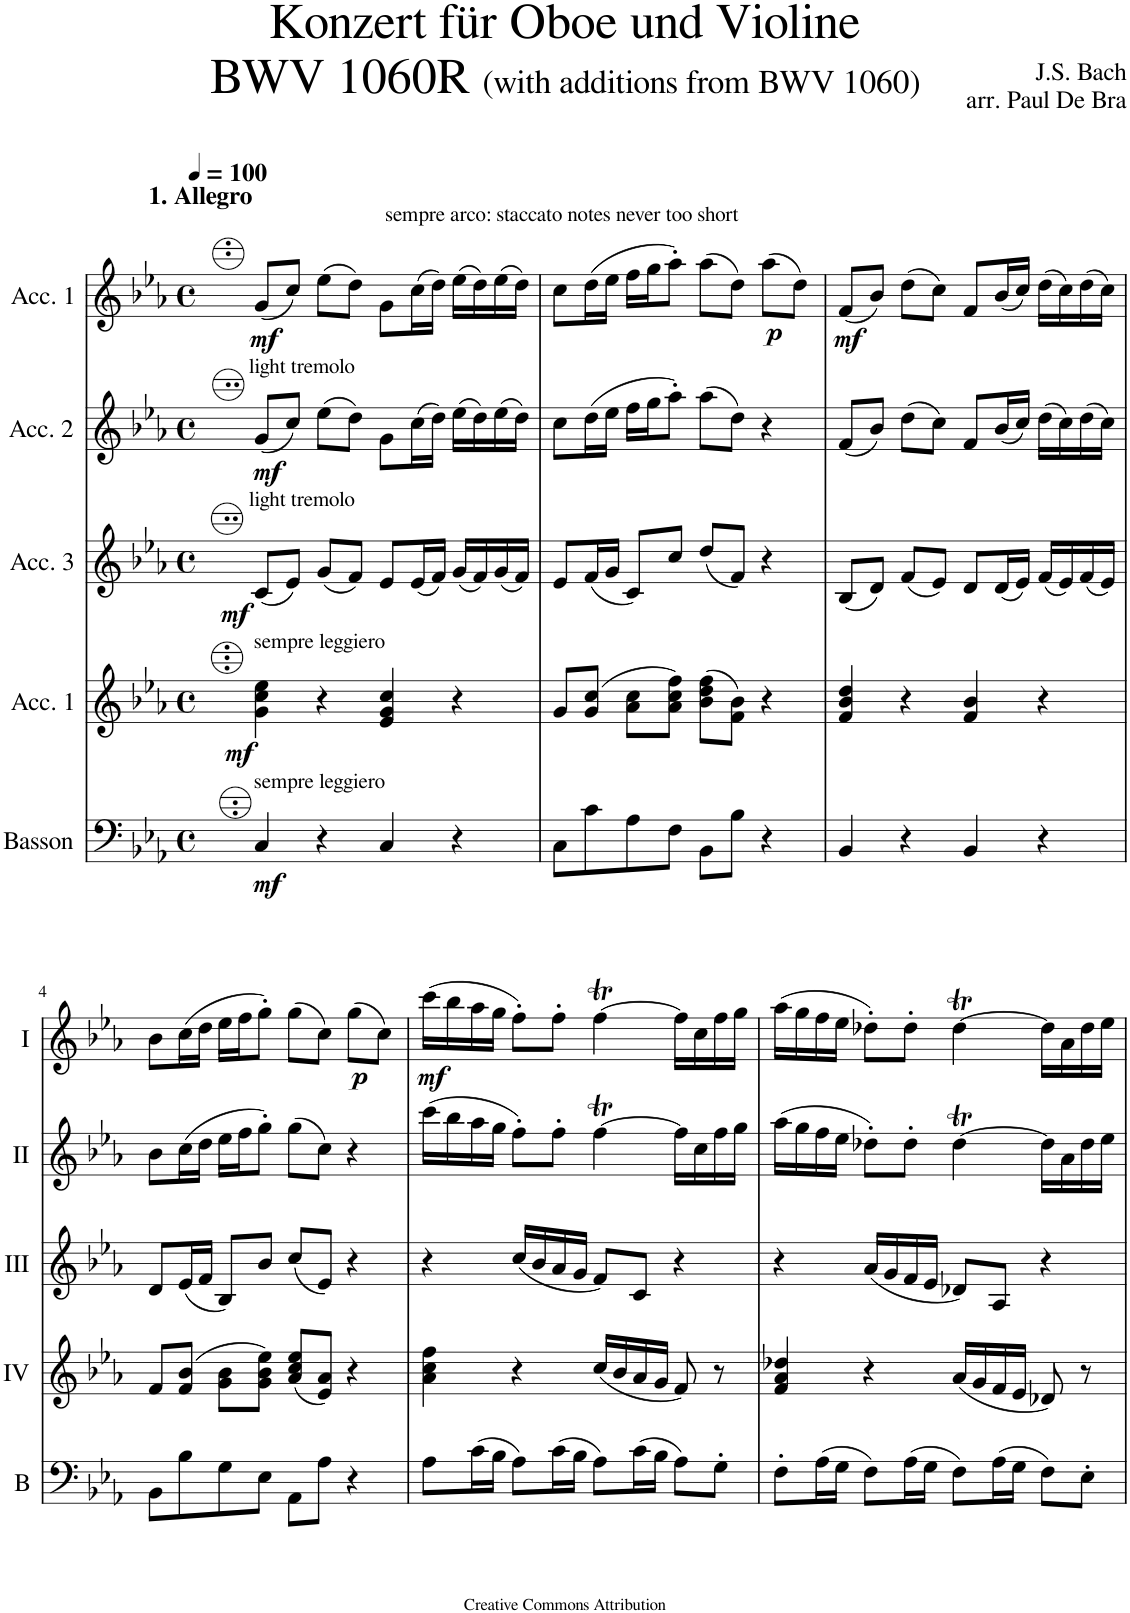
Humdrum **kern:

**kern	**dynam	**kern	**dynam	**kern	**dynam	**kern	**dynam	**kern	**dynam
*part5	*part5	*part4	*part4	*part3	*part3	*part2	*part2	*part1	*part1
*staff5	*staff5	*staff4	*staff4	*staff3	*staff3	*staff2	*staff2	*staff1	*staff1
*I"Basson	*	*I"Acc. 1	*	*I"Acc. 3	*	*I"Acc. 2	*	*I"Acc. 1	*
*I'B	*	*	*	*	*	*	*	*	*
*clefF4	*	*clefG2	*	*clefG2	*	*clefG2	*	*clefG2	*
*Trd7c12	*	*Trd7c12	*	*	*	*	*	*	*
*k[b-e-a-]	*	*k[b-e-a-]	*	*k[b-e-a-]	*	*k[b-e-a-]	*	*k[b-e-a-]	*
*M4/4	*	*M4/4	*	*M4/4	*	*M4/4	*	*M4/4	*
*met(c)	*	*met(c)	*	*met(c)	*	*met(c)	*	*met(c)	*
*MM100	*	*MM100	*	*MM100	*	*MM100	*	*MM100	*
=1	=1	=1	=1	=1	=1	=1	=1	=1	=1
!	!	!	!	!	!	!	!	!LO:TX:a:B:t=1. Allegro	!
!	!	!	!	!	!	!	!	!LO:TX:a:t=sempre arco&colon; staccato notes never too short	!
!	!	!	!	!	!	!LO:TX:a:t=light tremolo	!	!	!
!	!	!	!	!LO:TX:a:t=light tremolo	!	!	!	!	!
!	!	!LO:TX:a:t=sempre leggiero	!	!	!	!	!	!	!
!LO:TX:a:t=sempre leggiero	!	!	!	!	!	!	!	!	!
!	!LO:DY:b	!	!LO:DY:b	!	!LO:DY:b	!	!LO:DY:b	!	!LO:DY:b
4C/	mf	4g\ 4cc\ 4ee-\	mf	(8c/L	mf	(8g/L	mf	(8g/L	mf
.	.	.	.	8e-/J)	.	8cc/J)	.	8cc/J)	.
4r	.	4r	.	(8g/L	.	(8ee-\L	.	(8ee-\L	.
.	.	.	.	8f/J)	.	8dd\J)	.	8dd\J)	.
4C/	.	4e-/ 4g/ 4cc/	.	8e-/L	.	8g\L	.	8g\L	.
.	.	.	.	(16e-/L	.	(16cc\L	.	(16cc\L	.
.	.	.	.	16f/JJ)	.	16dd\JJ)	.	16dd\JJ)	.
4r	.	4r	.	(16g/LL	.	(16ee-\LL	.	(16ee-\LL	.
.	.	.	.	16f/)	.	16dd\)	.	16dd\)	.
.	.	.	.	(16g/	.	(16ee-\	.	(16ee-\	.
.	.	.	.	16f/JJ)	.	16dd\JJ)	.	16dd\JJ)	.
=2	=2	=2	=2	=2	=2	=2	=2	=2	=2
8C\L	.	8g/L	.	8e-/L	.	8cc\L	.	8cc\L	.
8c\	.	(8g/ 8cc/J	.	(16f/L	.	(16dd\L	.	(16dd\L	.
.	.	.	.	16g/JJ	.	16ee-\JJ	.	16ee-\JJ	.
8A-\	.	8a-\ 8cc\L	.	8c/L)	.	16ff\LL	.	16ff\LL	.
.	.	.	.	.	.	16gg\J	.	16gg\J	.
8F\J	.	8a-\ 8cc\ 8ff\J)	.	8cc/J	.	8aa-'\J)	.	8aa-'\J)	.
8BB-\L	.	(8b-\ 8dd\ 8ff\L	.	(8dd/L	.	(8aa-\L	.	(8aa-\L	.
8B-\J	.	8f\ 8b-\J)	.	8f/J)	.	8dd\J)	.	8dd\J)	.
!	!	!	!	!	!	!	!	!	!LO:DY:b
4r	.	4r	.	4r	.	4r	.	(8aa-\L	p
.	.	.	.	.	.	.	.	8dd\J)	.
=3	=3	=3	=3	=3	=3	=3	=3	=3	=3
!	!	!	!	!	!	!	!	!	!LO:DY:b
4BB-/	.	4f/ 4b-/ 4dd/	.	(8B-/L	.	(8f/L	.	(8f/L	mf
.	.	.	.	8d/J)	.	8b-/J)	.	8b-/J)	.
4r	.	4r	.	(8f/L	.	(8dd\L	.	(8dd\L	.
.	.	.	.	8e-/J)	.	8cc\J)	.	8cc\J)	.
4BB-/	.	4f/ 4b-/	.	8d/L	.	8f/L	.	8f/L	.
.	.	.	.	(16d/L	.	(16b-/L	.	(16b-/L	.
.	.	.	.	16e-/JJ)	.	16cc/JJ)	.	16cc/JJ)	.
4r	.	4r	.	(16f/LL	.	(16dd\LL	.	(16dd\LL	.
.	.	.	.	16e-/)	.	16cc\)	.	16cc\)	.
.	.	.	.	(16f/	.	(16dd\	.	(16dd\	.
.	.	.	.	16e-/JJ)	.	16cc\JJ)	.	16cc\JJ)	.
!!LO:LB:g=z
=4	=4	=4	=4	=4	=4	=4	=4	=4	=4
8BB-\L	.	8f/L	.	8d/L	.	8b-\L	.	8b-\L	.
8B-\	.	(8f/ 8b-/J	.	(16e-/L	.	(16cc\L	.	(16cc\L	.
.	.	.	.	16f/JJ	.	16dd\JJ	.	16dd\JJ	.
8G\	.	8g\ 8b-\L	.	8B-/L)	.	16ee-\LL	.	16ee-\LL	.
.	.	.	.	.	.	16ff\J	.	16ff\J	.
8E-\J	.	8g\ 8b-\ 8ee-\J)	.	8b-/J	.	8gg'\J)	.	8gg'\J)	.
8AA-\L	.	(8a-/ 8cc/ 8ee-/L	.	(8cc/L	.	(8gg\L	.	(8gg\L	.
8A-\J	.	8e-/ 8a-/J)	.	8e-/J)	.	8cc\J)	.	8cc\J)	.
!	!	!	!	!	!	!	!	!	!LO:DY:b
4r	.	4r	.	4r	.	4r	.	(8gg\L	p
.	.	.	.	.	.	.	.	8cc\J)	.
=5	=5	=5	=5	=5	=5	=5	=5	=5	=5
!	!	!	!	!	!	!	!	!	!LO:DY:b
8A-\L	.	4a-\ 4cc\ 4ff\	.	4r	.	(16ccc\LL	.	(16ccc\LL	mf
.	.	.	.	.	.	16bb-\	.	16bb-\	.
(16c\L	.	.	.	.	.	16aa-\	.	16aa-\	.
16B-\JJ	.	.	.	.	.	16gg\JJ	.	16gg\JJ	.
8A-\L)	.	4r	.	(16cc/LL	.	8ff'\L)	.	8ff'\L)	.
.	.	.	.	16b-/	.	.	.	.	.
(16c\L	.	.	.	16a-/	.	8ff'\J	.	8ff'\J	.
16B-\JJ	.	.	.	16g/JJ	.	.	.	.	.
8A-\L)	.	(16cc/LL	.	8f/L)	.	[4ffT\	.	[4ffT\	.
.	.	16b-/	.	.	.	.	.	.	.
(16c\L	.	16a-/	.	8c/J	.	.	.	.	.
16B-\JJ	.	16g/JJ	.	.	.	.	.	.	.
8A-\L)	.	8f/)	.	4r	.	16ff\LL]	.	16ff\LL]	.
.	.	.	.	.	.	16cc\	.	16cc\	.
8G'\J	.	8r	.	.	.	16ff\	.	16ff\	.
.	.	.	.	.	.	16gg\JJ	.	16gg\JJ	.
=6	=6	=6	=6	=6	=6	=6	=6	=6	=6
8F'\L	.	4f/ 4a-/ 4dd-X/	.	4r	.	(16aa-\LL	.	(16aa-\LL	.
.	.	.	.	.	.	16gg\	.	16gg\	.
(16A-\L	.	.	.	.	.	16ff\	.	16ff\	.
16G\JJ	.	.	.	.	.	16ee-\JJ	.	16ee-\JJ	.
8F\L)	.	4r	.	(16a-/LL	.	8dd-X'\L)	.	8dd-X'\L)	.
.	.	.	.	16g/	.	.	.	.	.
(16A-\L	.	.	.	16f/	.	8dd-'\J	.	8dd-'\J	.
16G\JJ	.	.	.	16e-/JJ	.	.	.	.	.
8F\L)	.	(16a-/LL	.	8d-X/L)	.	[4dd-T\	.	[4dd-T\	.
.	.	16g/	.	.	.	.	.	.	.
(16A-\L	.	16f/	.	8A-/J	.	.	.	.	.
16G\JJ	.	16e-/JJ	.	.	.	.	.	.	.
8F\L)	.	8d-X/)	.	4r	.	16dd-\LL]	.	16dd-\LL]	.
.	.	.	.	.	.	16a-\	.	16a-\	.
8E-'\J	.	8r	.	.	.	16dd-\	.	16dd-\	.
.	.	.	.	.	.	16ee-\JJ	.	16ee-\JJ	.
=	=	=	=	=	=	=	=	=	=
*-	*-	*-	*-	*-	*-	*-	*-	*-	*-
